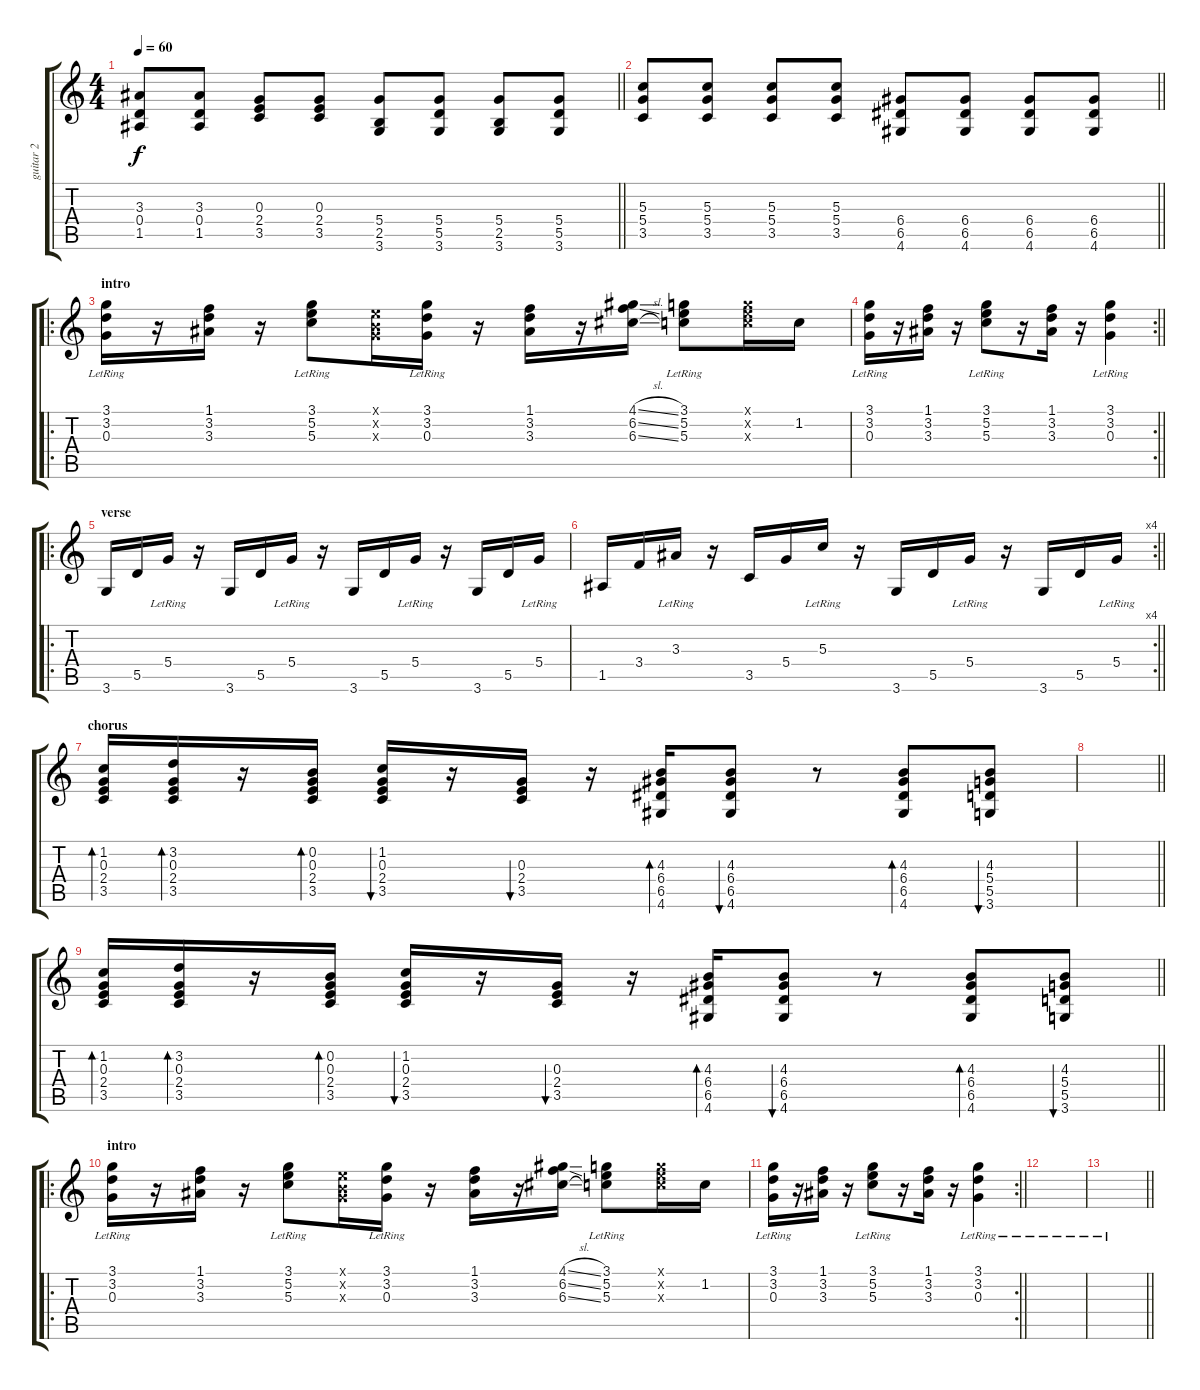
\track ("guitar 2" "guitar 2") {instrument acousticguitarsteel}
\staff {score tabs}
\tuning (E4 B3 G3 D3 A2 E2) {hide}
\ts (4 4)
\tempo 60
\clef g2
\barLineRight lightlight
\ks c
(3.3 0.4 1.5).8{dy f} (3.3 0.4 1.5).8 (0.3 2.4 3.5).8 (0.3 2.4 3.5).8 (5.4 2.5 3.6).8 (5.4 5.5 3.6).8 (5.4 2.5 3.6).8 (5.4 5.5 3.6).8 |
\barLineRight lightlight
(5.3 5.4 3.5).8 (5.3 5.4 3.5).8 (5.3 5.4 3.5).8 (5.3 5.4 3.5).8 (6.4 6.5 4.6).8 (6.4 6.5 4.6).8 (6.4 6.5 4.6).8 (6.4 6.5 4.6).8 |
\ro
\section ("" "intro")
(3.1 3.2{lr} 0.3).16 r.16 (1.1 3.2 3.3).16 r.16 (3.1{lr} 5.2 5.3).8 (0.1{x} 0.2{x} 0.3{x}).16 (3.1{lr} 3.2 0.3).16 r.16 (1.1 3.2 3.3).16 r.16 (4.1{sl} 6.2{sl} 6.3{sl}).16 (3.1{lr} 5.2 5.3).8 (3.1{x} 5.2{x} 5.3{x}).16 1.2.16 |
\rc 2
\barLineRight lightlight
(3.1 3.2{lr} 0.3).16 r.16 (1.1 3.2 3.3).16 r.16 (3.1 5.2{lr} 5.3).8 r.16 (1.1 3.2 3.3).16 r.16 (3.1{lr} 3.2 0.3).4 |
\ro
\section ("" "verse")
3.6.16 5.5.16 5.4{lr}.16 r.16 3.6.16 5.5.16 5.4{lr}.16 r.16 3.6.16 5.5.16 5.4{lr}.16 r.16 3.6.16 5.5.16 5.4{lr}.16 |
\rc 4
\barLineRight lightlight
1.5.16 3.4.16 3.3{lr}.16 r.16 3.5.16 5.4.16 5.3{lr}.16 r.16 3.6.16 5.5.16 5.4{lr}.16 r.16 3.6.16 5.5.16 5.4{lr}.16 |
\section ("" "chorus")
(1.2 0.3 2.4 3.5).16{bd 60} (3.2 0.3 2.4 3.5).16{bd 30} r.16 (0.2 0.3 2.4 3.5).16{bd 30} (1.2 0.3 2.4 3.5).16{bu 60} r.16 (0.3 2.4 3.5).16{bu 30} r.16 (4.3 6.4 6.5 4.6).16{bd 30} (4.3 6.4 6.5 4.6).8{bu 30} r.8 (4.3 6.4 6.5 4.6).8{bd 30} (4.3 5.4 5.5 3.6).8{bu 60} |
\barLineRight lightlight
|
\barLineRight lightlight
(1.2 0.3 2.4 3.5).16{bd 60} (3.2 0.3 2.4 3.5).16{bd 30} r.16 (0.2 0.3 2.4 3.5).16{bd 30} (1.2 0.3 2.4 3.5).16{bu 60} r.16 (0.3 2.4 3.5).16{bu 30} r.16 (4.3 6.4 6.5 4.6).16{bd 30} (4.3 6.4 6.5 4.6).8{bu 30} r.8 (4.3 6.4 6.5 4.6).8{bd 30} (4.3 5.4 5.5 3.6).8{bu 60} |
\ro
\section ("" "intro")
(3.1 3.2{lr} 0.3).16 r.16 (1.1 3.2 3.3).16 r.16 (3.1{lr} 5.2 5.3).8 (0.1{x} 0.2{x} 0.3{x}).16 (3.1{lr} 3.2 0.3).16 r.16 (1.1 3.2 3.3).16 r.16 (4.1{sl} 6.2{sl} 6.3{sl}).16 (3.1{lr} 5.2 5.3).8 (3.1{x} 5.2{x} 5.3{x}).16 1.2.16 |
\rc 2
\barLineRight lightlight
(3.1 3.2{lr} 0.3).16 r.16 (1.1 3.2 3.3).16 r.16 (3.1 5.2{lr} 5.3).8 r.16 (1.1 3.2 3.3).16 r.16 (3.1{lr} 3.2 0.3).4 |
|
\barLineRight lightlight
